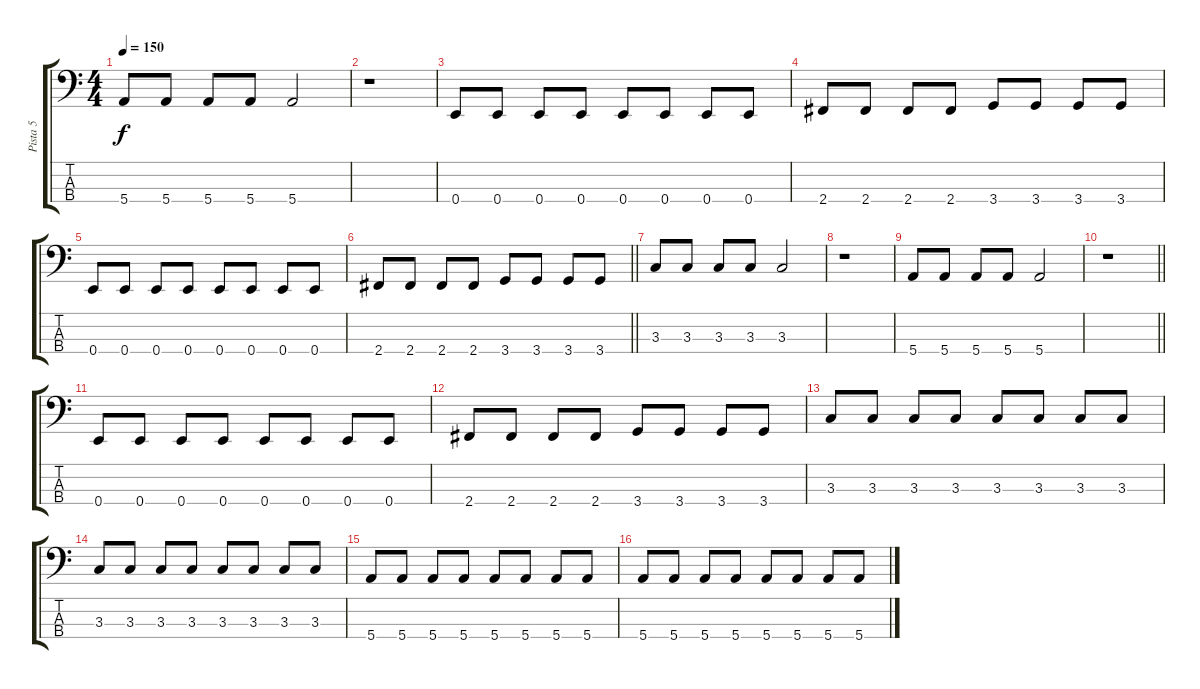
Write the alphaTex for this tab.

\track ("Pista 5" "Pista 5") {instrument electricbassfinger}
\staff {score tabs}
\tuning (G2 D2 A1 E1) {hide}
\ts (4 4)
\tempo 150
\clef f4
\ks c
5.4.8{dy f} 5.4.8 5.4.8 5.4.8 5.4.2 |
r.1 |
0.4.8 0.4.8 0.4.8 0.4.8 0.4.8 0.4.8 0.4.8 0.4.8 |
2.4.8 2.4.8 2.4.8 2.4.8 3.4.8 3.4.8 3.4.8 3.4.8 |
0.4.8 0.4.8 0.4.8 0.4.8 0.4.8 0.4.8 0.4.8 0.4.8 |
\barLineRight lightlight
2.4.8 2.4.8 2.4.8 2.4.8 3.4.8 3.4.8 3.4.8 3.4.8 |
3.3.8 3.3.8 3.3.8 3.3.8 3.3.2 |
r.1 |
5.4.8 5.4.8 5.4.8 5.4.8 5.4.2 |
\barLineRight lightlight
r.1 |
0.4.8 0.4.8 0.4.8 0.4.8 0.4.8 0.4.8 0.4.8 0.4.8 |
2.4.8 2.4.8 2.4.8 2.4.8 3.4.8 3.4.8 3.4.8 3.4.8 |
3.3.8 3.3.8 3.3.8 3.3.8 3.3.8 3.3.8 3.3.8 3.3.8 |
3.3.8 3.3.8 3.3.8 3.3.8 3.3.8 3.3.8 3.3.8 3.3.8 |
5.4.8 5.4.8 5.4.8 5.4.8 5.4.8 5.4.8 5.4.8 5.4.8 |
5.4.8 5.4.8 5.4.8 5.4.8 5.4.8 5.4.8 5.4.8 5.4.8
